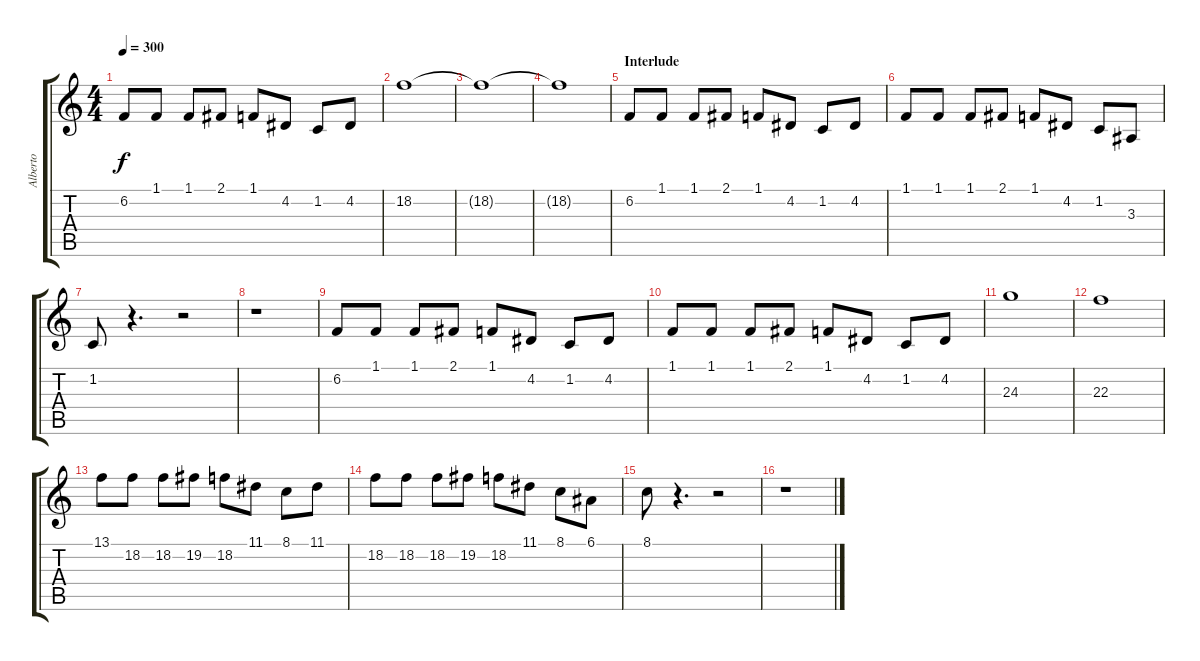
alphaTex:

\track ("Alberto" "Alberto") {instrument trumpet}
\staff {score tabs}
\tuning (E4 B3 G3 D3 A2 E2) {hide}
\ts (4 4)
\tempo 300
\clef g2
\ks c
6.2.8{dy f} 1.1.8 1.1.8 2.1.8 1.1.8 4.2.8 1.2.8 4.2.8 |
18.2.1 |
18.2{t}.1 |
18.2{t}.1 |
\section ("" "Interlude")
6.2.8{volume 15} 1.1.8 1.1.8 2.1.8 1.1.8 4.2.8 1.2.8 4.2.8 |
1.1.8 1.1.8 1.1.8 2.1.8 1.1.8 4.2.8 1.2.8 3.3.8 |
1.2.8 r.4{d} r.2 |
r.1 |
6.2.8 1.1.8 1.1.8 2.1.8 1.1.8 4.2.8 1.2.8 4.2.8 |
1.1.8 1.1.8 1.1.8 2.1.8 1.1.8 4.2.8 1.2.8 4.2.8 |
24.3.1{volume 12} |
22.3.1 |
13.1.8 18.2.8 18.2.8 19.2.8 18.2.8 11.1.8 8.1.8 11.1.8 |
18.2.8 18.2.8 18.2.8 19.2.8 18.2.8 11.1.8 8.1.8 6.1.8 |
8.1.8 r.4{d} r.2 |
r.1
